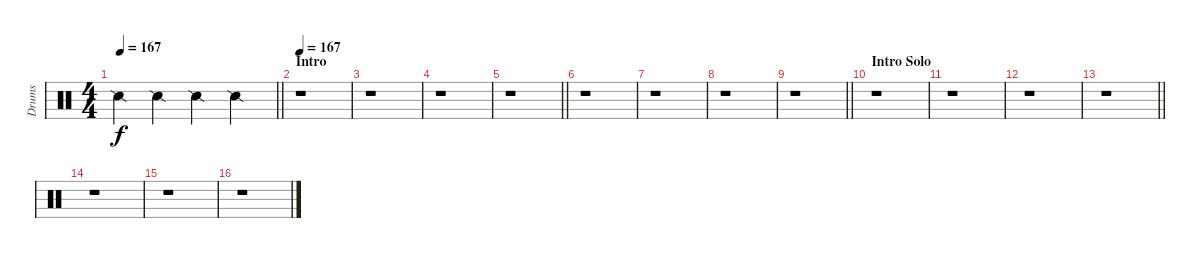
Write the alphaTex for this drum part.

\track ("Drums" "Drums") {instrument percussion}
\staff
\articulation defaults
\ts (4 4)
\tempo 167
\clef neutral
\barLineRight lightlight
\ks c "Snare (side stick) 2".4{dy f} "Snare (side stick) 2".4 "Snare (side stick) 2".4 "Snare (side stick) 2".4
|
\section ("" "Intro")
\tempo 167
r.1 |
r.1 |
r.1 |
\barLineRight lightlight
r.1 |
r.1 |
r.1 |
r.1 |
\barLineRight lightlight
r.1 |
\section ("" "Intro Solo")
r.1 |
r.1 |
r.1 |
\barLineRight lightlight
r.1 |
r.1 |
r.1 |
r.1
